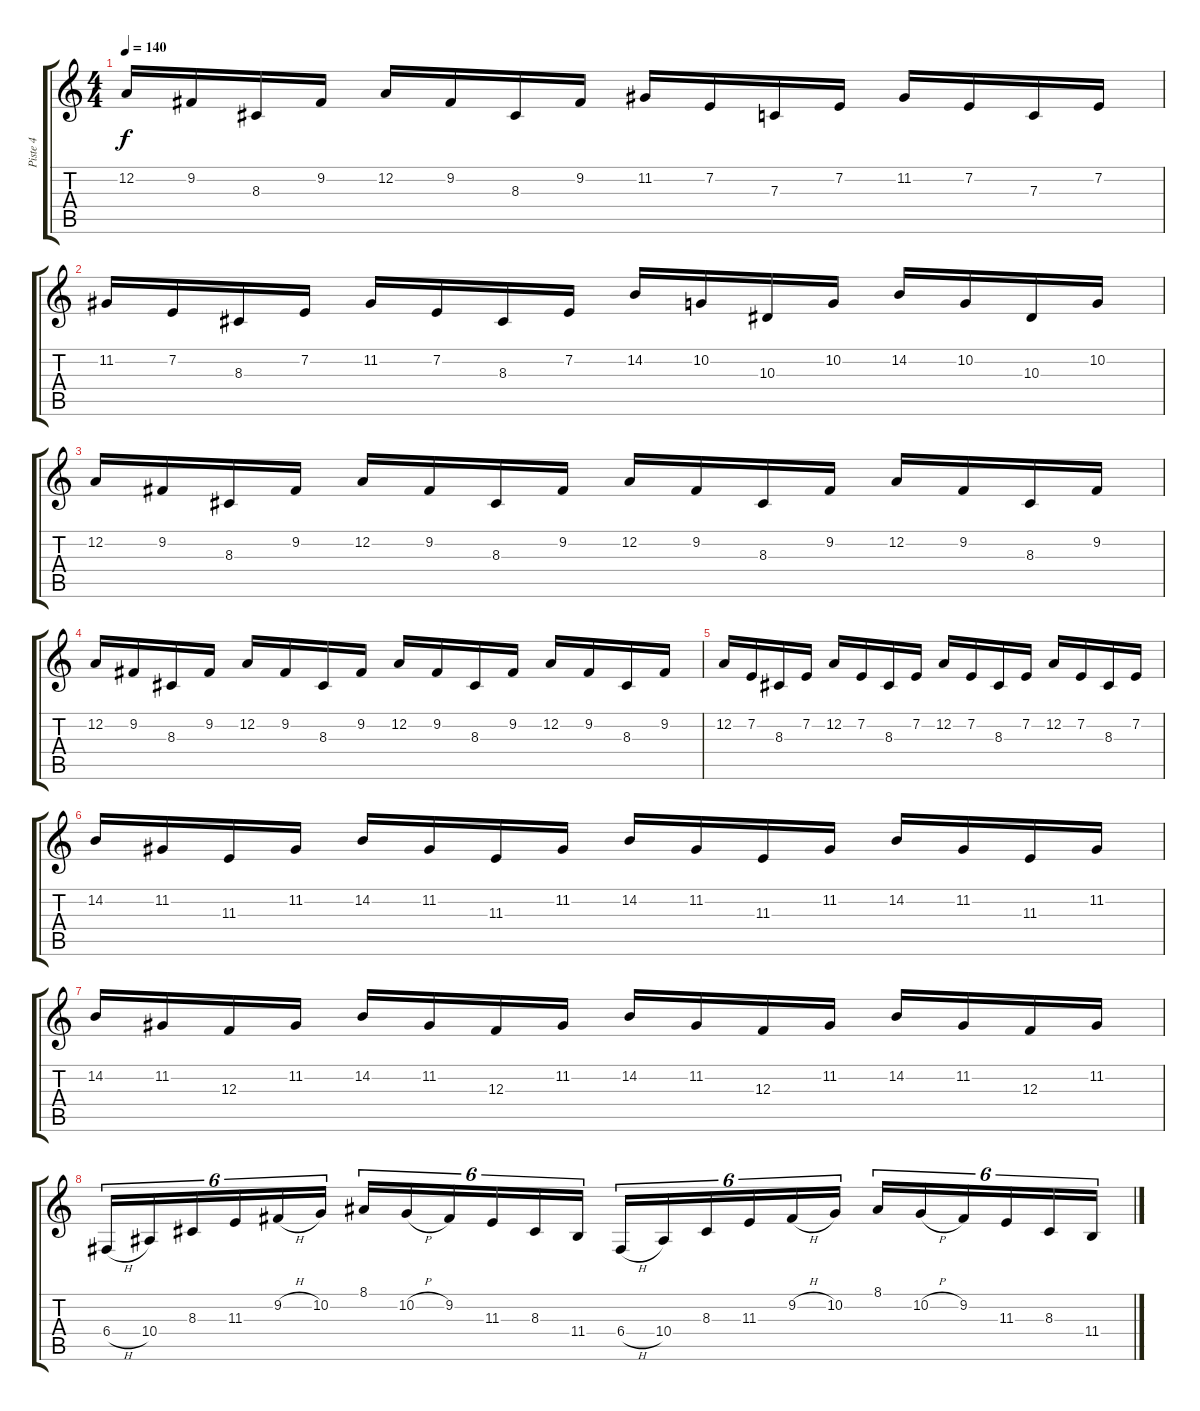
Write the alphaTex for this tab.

\track ("Piste 4" "Piste 4") {instrument lead1square}
\staff {score tabs}
\tuning (D4 A3 F3 C3 G2 D2) {hide}
\ts (4 4)
\tempo 140
\clef g2
\ks c
12.2.16{dy f} 9.2.16 8.3.16 9.2.16 12.2.16 9.2.16 8.3.16 9.2.16 11.2.16 7.2.16 7.3.16 7.2.16 11.2.16 7.2.16 7.3.16 7.2.16 |
11.2.16 7.2.16 8.3.16 7.2.16 11.2.16 7.2.16 8.3.16 7.2.16 14.2.16 10.2.16 10.3.16 10.2.16 14.2.16 10.2.16 10.3.16 10.2.16 |
12.2.16 9.2.16 8.3.16 9.2.16 12.2.16 9.2.16 8.3.16 9.2.16 12.2.16 9.2.16 8.3.16 9.2.16 12.2.16 9.2.16 8.3.16 9.2.16 |
12.2.16 9.2.16 8.3.16 9.2.16 12.2.16 9.2.16 8.3.16 9.2.16 12.2.16 9.2.16 8.3.16 9.2.16 12.2.16 9.2.16 8.3.16 9.2.16 |
12.2.16 7.2.16 8.3.16 7.2.16 12.2.16 7.2.16 8.3.16 7.2.16 12.2.16 7.2.16 8.3.16 7.2.16 12.2.16 7.2.16 8.3.16 7.2.16 |
14.2.16 11.2.16 11.3.16 11.2.16 14.2.16 11.2.16 11.3.16 11.2.16 14.2.16 11.2.16 11.3.16 11.2.16 14.2.16 11.2.16 11.3.16 11.2.16 |
14.2.16 11.2.16 12.3.16 11.2.16 14.2.16 11.2.16 12.3.16 11.2.16 14.2.16 11.2.16 12.3.16 11.2.16 14.2.16 11.2.16 12.3.16 11.2.16 |
6.4{h}.16{tu (6 4)} 10.4.16{tu (6 4)} 8.3.16{tu (6 4)} 11.3.16{tu (6 4)} 9.2{h}.16{tu (6 4)} 10.2.16{tu (6 4)} 8.1.16{tu (6 4)} 10.2{h}.16{tu (6 4)} 9.2.16{tu (6 4)} 11.3.16{tu (6 4)} 8.3.16{tu (6 4)} 11.4.16{tu (6 4)} 6.4{h}.16{tu (6 4)} 10.4.16{tu (6 4)} 8.3.16{tu (6 4)} 11.3.16{tu (6 4)} 9.2{h}.16{tu (6 4)} 10.2.16{tu (6 4)} 8.1.16{tu (6 4)} 10.2{h}.16{tu (6 4)} 9.2.16{tu (6 4)} 11.3.16{tu (6 4)} 8.3.16{tu (6 4)} 11.4.16{tu (6 4)}
